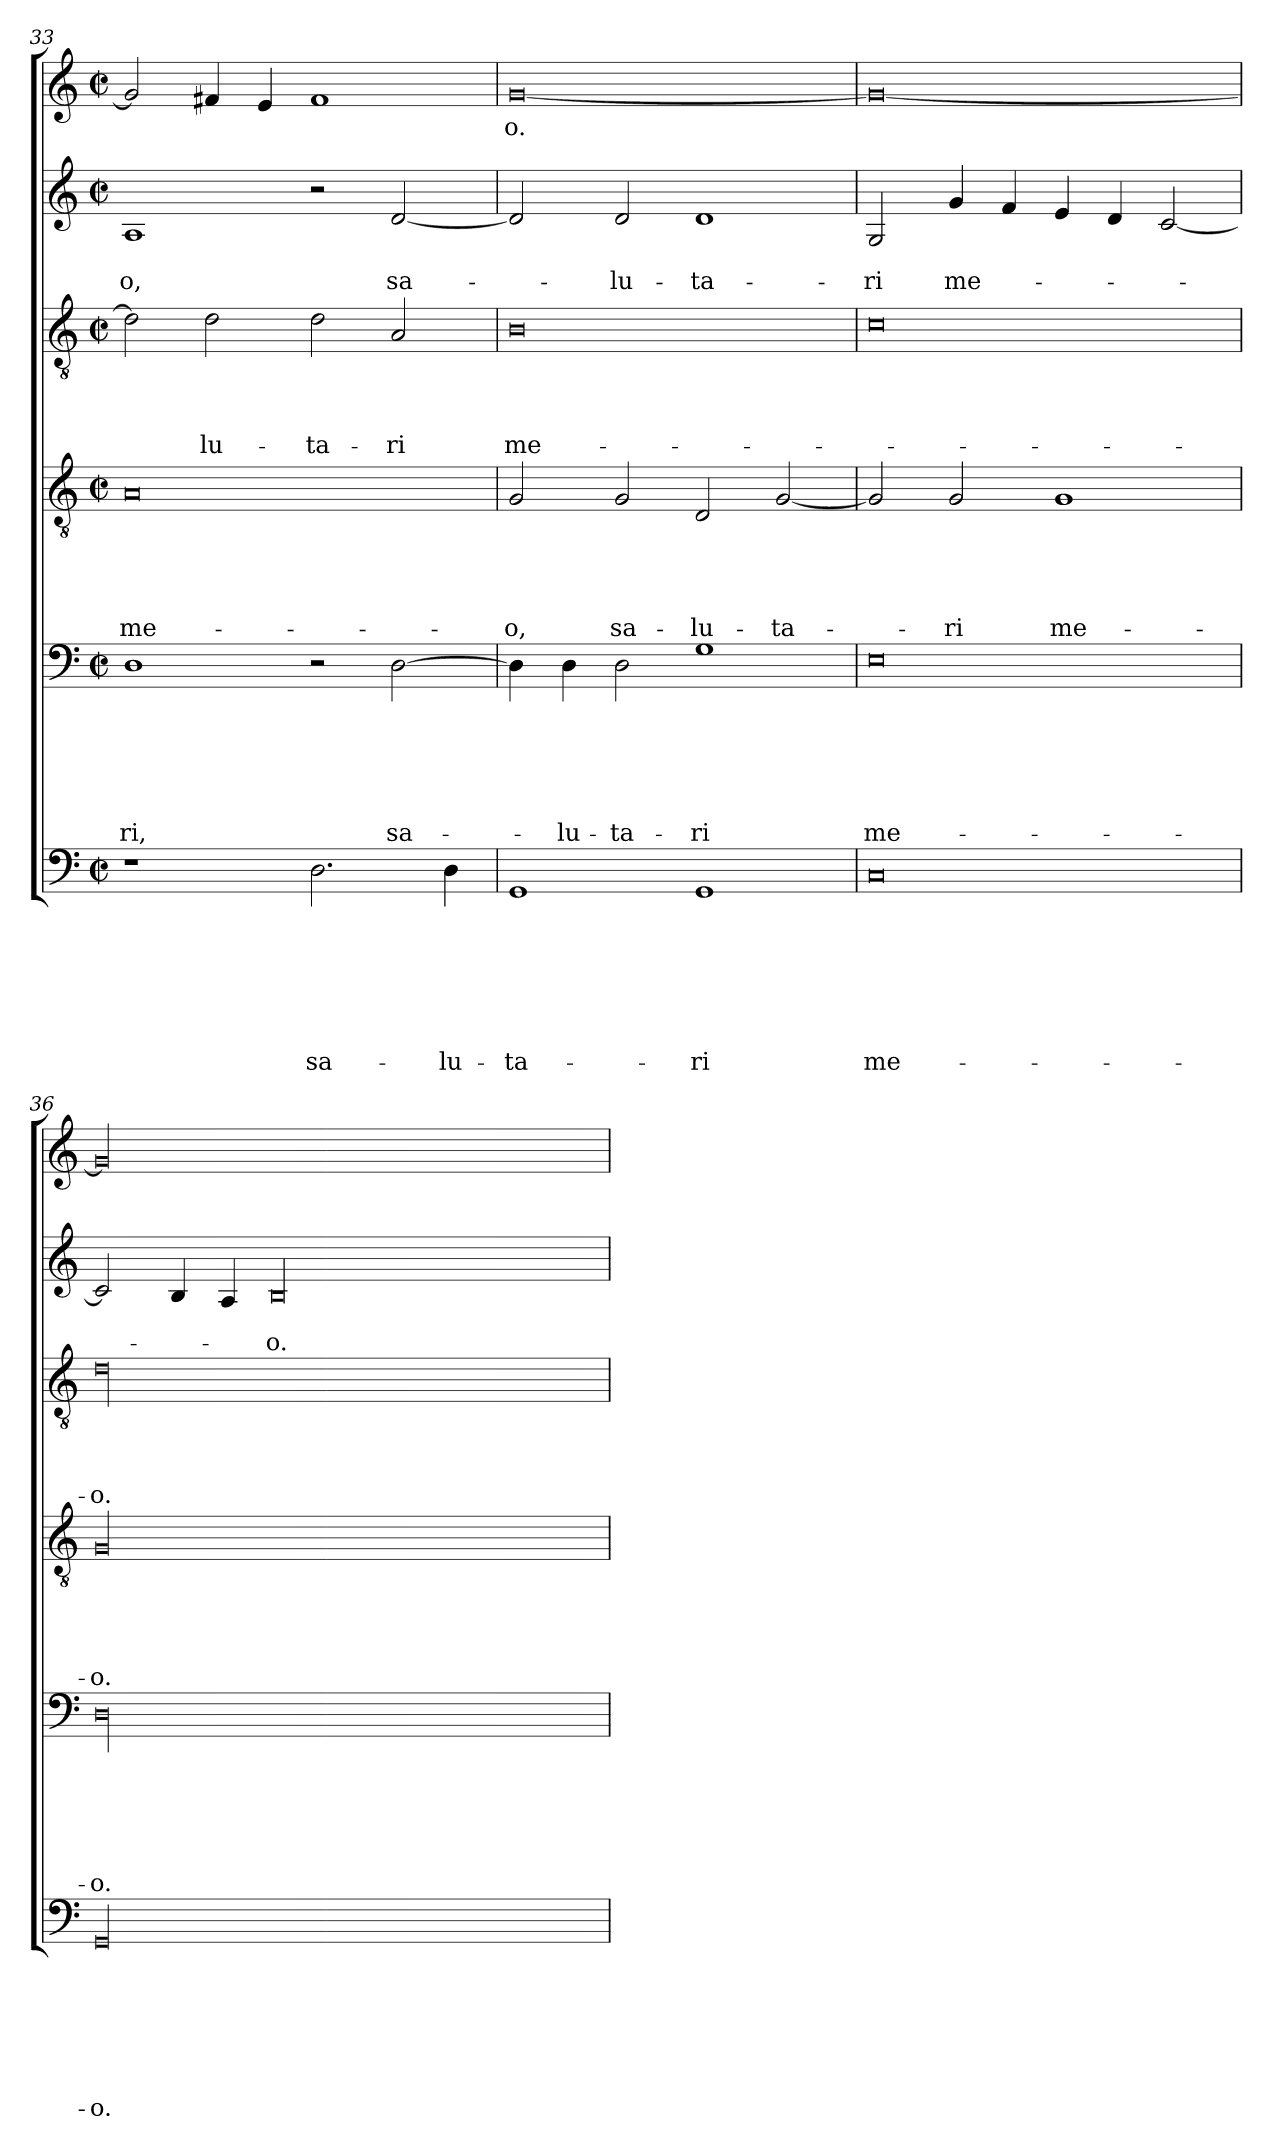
**kern	**text	**text	**text	**text	**text	**text	**text	**kern	**text	**text	**text	**text	**text	**text	**kern	**text	**text	**text	**text	**text	**kern	**text	**text	**text	**text	**kern	**text	**text	**kern	**text
*part6	*part6	*part6	*part6	*part6	*part6	*part6	*part6	*part5	*part5	*part5	*part5	*part5	*part5	*part5	*part4	*part4	*part4	*part4	*part4	*part4	*part3	*part3	*part3	*part3	*part3	*part2	*part2	*part2	*part1	*part1
*staff6	*staff6	*staff6	*staff6	*staff6	*staff6	*staff6	*staff6	*staff5	*staff5	*staff5	*staff5	*staff5	*staff5	*staff5	*staff4	*staff4	*staff4	*staff4	*staff4	*staff4	*staff3	*staff3	*staff3	*staff3	*staff3	*staff2	*staff2	*staff2	*staff1	*staff1
*clefF4	*	*	*	*	*	*	*	*clefF4	*	*	*	*	*	*	*clefGv2	*	*	*	*	*	*clefGv2	*	*	*	*	*clefG2	*	*	*clefG2	*
*k[]	*	*	*	*	*	*	*	*k[]	*	*	*	*	*	*	*k[]	*	*	*	*	*	*k[]	*	*	*	*	*k[]	*	*	*k[]	*
*C:	*	*	*	*	*	*	*	*C:	*	*	*	*	*	*	*C:	*	*	*	*	*	*C:	*	*	*	*	*C:	*	*	*C:	*
*M2/2	*	*	*	*	*	*	*	*M2/2	*	*	*	*	*	*	*M2/2	*	*	*	*	*	*M2/2	*	*	*	*	*M2/2	*	*	*M2/2	*
*met(c|)	*	*	*	*	*	*	*	*met(c|)	*	*	*	*	*	*	*met(c|)	*	*	*	*	*	*met(c|)	*	*	*	*	*met(c|)	*	*	*met(c|)	*
=33	=33	=33	=33	=33	=33	=33	=33	=33	=33	=33	=33	=33	=33	=33	=33	=33	=33	=33	=33	=33	=33	=33	=33	=33	=33	=33	=33	=33	=33	=33
!	!	!	!	!	!	!	!	!	!	!	!	!	!	!LO:LY:b	!	!	!	!	!	!LO:LY:b	!	!	!	!	!	!	!	!LO:LY:b	!	!
1r	.	.	.	.	.	.	.	1D	.	.	.	.	.	-ri,	0A	.	.	.	.	me-	2d\]	.	.	.	.	1A	.	-o,	2g/]	.
!	!	!	!	!	!	!	!	!	!	!	!	!	!	!	!	!	!	!	!	!	!	!	!	!	!LO:LY:b	!	!	!	!	!
.	.	.	.	.	.	.	.	.	.	.	.	.	.	.	.	.	.	.	.	.	2d\	.	.	.	-lu-	.	.	.	4f#X/	.
.	.	.	.	.	.	.	.	.	.	.	.	.	.	.	.	.	.	.	.	.	.	.	.	.	.	.	.	.	4e/	.
!	!	!	!	!	!	!	!LO:LY:b	!	!	!	!	!	!	!	!	!	!	!	!	!	!	!	!	!	!LO:LY:b	!	!	!	!	!
2.D\	.	.	.	.	.	.	sa-	2r	.	.	.	.	.	.	.	.	.	.	.	.	2d\	.	.	.	-ta-	2r	.	.	1f#	.
!	!	!	!	!	!	!	!	!	!	!	!	!	!	!LO:LY:b	!	!	!	!	!	!	!	!	!	!	!LO:LY:b	!	!	!LO:LY:b	!	!
.	.	.	.	.	.	.	.	[>2D\	.	.	.	.	.	sa-	.	.	.	.	.	.	2A/	.	.	.	-ri	[<2d/	.	sa-	.	.
!	!	!	!	!	!	!	!LO:LY:b	!	!	!	!	!	!	!	!	!	!	!	!	!	!	!	!	!	!	!	!	!	!	!
4D\	.	.	.	.	.	.	-lu-	.	.	.	.	.	.	.	.	.	.	.	.	.	.	.	.	.	.	.	.	.	.	.
=34	=34	=34	=34	=34	=34	=34	=34	=34	=34	=34	=34	=34	=34	=34	=34	=34	=34	=34	=34	=34	=34	=34	=34	=34	=34	=34	=34	=34	=34	=34
!	!	!	!	!	!	!	!LO:LY:b	!	!	!	!	!	!	!	!	!	!	!	!	!LO:LY:b	!	!	!	!	!LO:LY:b	!	!	!	!	!LO:LY:b:rj
1GG	.	.	.	.	.	.	-ta-	4D\]	.	.	.	.	.	.	2G/	.	.	.	.	-o,	0B	.	.	.	me-	2d/]	.	.	[<0g	-o.
!	!	!	!	!	!	!	!	!	!	!	!	!	!	!LO:LY:b	!	!	!	!	!	!	!	!	!	!	!	!	!	!	!	!
.	.	.	.	.	.	.	.	4D\	.	.	.	.	.	-lu-	.	.	.	.	.	.	.	.	.	.	.	.	.	.	.	.
!	!	!	!	!	!	!	!	!	!	!	!	!	!	!LO:LY:b:rj	!	!	!	!	!	!LO:LY:b	!	!	!	!	!	!	!	!LO:LY:b	!	!
.	.	.	.	.	.	.	.	2D\	.	.	.	.	.	-ta-	2G/	.	.	.	.	sa-	.	.	.	.	.	2d/	.	-lu-	.	.
!	!	!	!	!	!	!	!LO:LY:b	!	!	!	!	!	!	!LO:LY:b	!	!	!	!	!	!LO:LY:b	!	!	!	!	!	!	!	!LO:LY:b	!	!
1GG	.	.	.	.	.	.	-ri	1G	.	.	.	.	.	-ri	2D/	.	.	.	.	-lu-	.	.	.	.	.	1d	.	-ta-	.	.
!	!	!	!	!	!	!	!	!	!	!	!	!	!	!	!	!	!	!	!	!LO:LY:b	!	!	!	!	!	!	!	!	!	!
.	.	.	.	.	.	.	.	.	.	.	.	.	.	.	[<2G/	.	.	.	.	-ta-	.	.	.	.	.	.	.	.	.	.
=35	=35	=35	=35	=35	=35	=35	=35	=35	=35	=35	=35	=35	=35	=35	=35	=35	=35	=35	=35	=35	=35	=35	=35	=35	=35	=35	=35	=35	=35	=35
!	!	!	!	!	!	!	!LO:LY:b	!	!	!	!	!	!	!LO:LY:b	!	!	!	!	!	!	!	!	!	!	!	!	!	!LO:LY:b	!	!
0C	.	.	.	.	.	.	me-	0E	.	.	.	.	.	me-	2G/]	.	.	.	.	.	0c	.	.	.	.	2G/	.	-ri	0g_	.
!	!	!	!	!	!	!	!	!	!	!	!	!	!	!	!	!	!	!	!	!LO:LY:b	!	!	!	!	!	!	!	!LO:LY:b	!	!
.	.	.	.	.	.	.	.	.	.	.	.	.	.	.	2G/	.	.	.	.	-ri	.	.	.	.	.	4g/	.	me-	.	.
.	.	.	.	.	.	.	.	.	.	.	.	.	.	.	.	.	.	.	.	.	.	.	.	.	.	4f/	.	.	.	.
!	!	!	!	!	!	!	!	!	!	!	!	!	!	!	!	!	!	!	!	!LO:LY:b	!	!	!	!	!	!	!	!	!	!
.	.	.	.	.	.	.	.	.	.	.	.	.	.	.	1G	.	.	.	.	me-	.	.	.	.	.	4e/	.	.	.	.
.	.	.	.	.	.	.	.	.	.	.	.	.	.	.	.	.	.	.	.	.	.	.	.	.	.	4d/	.	.	.	.
.	.	.	.	.	.	.	.	.	.	.	.	.	.	.	.	.	.	.	.	.	.	.	.	.	.	[<2c/	.	.	.	.
=36	=36	=36	=36	=36	=36	=36	=36	=36	=36	=36	=36	=36	=36	=36	=36	=36	=36	=36	=36	=36	=36	=36	=36	=36	=36	=36	=36	=36	=36	=36
!	!	!	!	!	!	!	!LO:LY:b	!	!	!	!	!	!	!LO:LY:b	!	!	!	!	!	!LO:LY:b	!	!	!	!	!LO:LY:b	!	!	!	!	!
00GG	.	.	.	.	.	.	-o.	00D	.	.	.	.	.	-o.	00G	.	.	.	.	-o.	00d	.	.	.	-o.	2c/]	.	.	00g]	.
.	.	.	.	.	.	.	.	.	.	.	.	.	.	.	.	.	.	.	.	.	.	.	.	.	.	4B/	.	.	.	.
.	.	.	.	.	.	.	.	.	.	.	.	.	.	.	.	.	.	.	.	.	.	.	.	.	.	4A/	.	.	.	.
!	!	!	!	!	!	!	!	!	!	!	!	!	!	!	!	!	!	!	!	!	!	!	!	!	!	!	!	!LO:LY:b	!	!
.	.	.	.	.	.	.	.	.	.	.	.	.	.	.	.	.	.	.	.	.	.	.	.	.	.	00B	.	-o.	.	.
1ryy	.	.	.	.	.	.	.	1ryy	.	.	.	.	.	.	1ryy	.	.	.	.	.	1ryy	.	.	.	.	.	.	.	1ryy	.
=	=	=	=	=	=	=	=	=	=	=	=	=	=	=	=	=	=	=	=	=	=	=	=	=	=	=	=	=	=	=
*-	*-	*-	*-	*-	*-	*-	*-	*-	*-	*-	*-	*-	*-	*-	*-	*-	*-	*-	*-	*-	*-	*-	*-	*-	*-	*-	*-	*-	*-	*-
